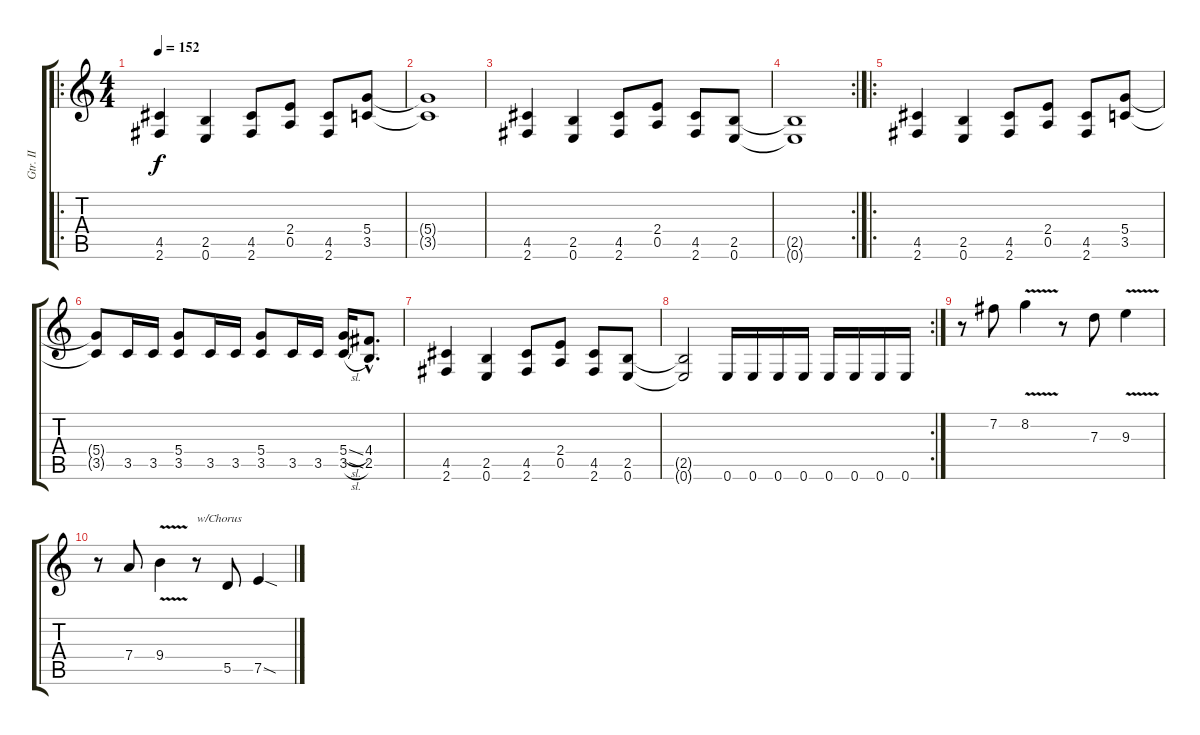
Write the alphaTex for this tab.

\track ("Gtr. II" "Gtr. II") {instrument distortionguitar}
\staff {score tabs}
\tuning (E4 B3 G3 D3 A2 E2) {hide}
\ro
\ts (4 4)
\tempo 152
\clef g2
\ks c
(4.5 2.6).4{dy f} (2.5 0.6).4 (4.5 2.6).8 (2.4 0.5).8 (4.5 2.6).8 (5.4 3.5).8 |
(5.4{t} 3.5{t}).1 |
(4.5 2.6).4 (2.5 0.6).4 (4.5 2.6).8 (2.4 0.5).8 (4.5 2.6).8 (2.5 0.6).8 |
\rc 2
(2.5{t} 0.6{t}).1 |
\ro
(4.5 2.6).4 (2.5 0.6).4 (4.5 2.6).8 (2.4 0.5).8 (4.5 2.6).8 (5.4 3.5).8 |
(5.4{t} 3.5{t}).8 3.5.16 3.5.16 (5.4 3.5).8 3.5.16 3.5.16 (5.4 3.5).8 3.5.16 3.5.16 (5.4{sl} 3.5{sl}).16 (4.4{hac} 2.5{hac}).8{d} |
(4.5 2.6).4 (2.5 0.6).4 (4.5 2.6).8 (2.4 0.5).8 (4.5 2.6).8 (2.5 0.6).8 |
\rc 2
(2.5{t} 0.6{t}).2 0.6.16 0.6.16 0.6.16 0.6.16 0.6.16 0.6.16 0.6.16 0.6.16 |
r.8 7.2.8 8.2{v}.4 r.8 7.3.8 9.3{v}.4 |
r.8 7.4.8 9.4{v}.4 r.8{txt "w/Chorus"} 5.5.8 7.5{sod}.4
